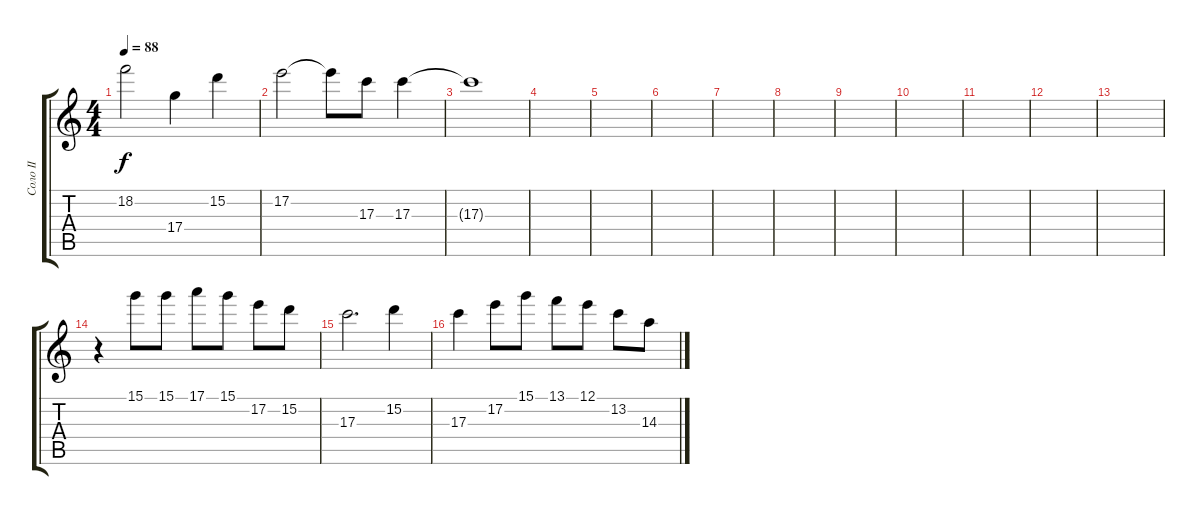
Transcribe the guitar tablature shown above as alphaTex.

\track ("Соло II" "Соло II") {instrument distortionguitar}
\staff {score tabs}
\tuning (E4 B3 G3 D3 A2 E2) {hide}
\ts (4 4)
\tempo 88
\clef g2
\ks c
18.2.2{dy f} 17.4.4 15.2.4 |
17.2.2 17.2{t}.8 17.3.8 17.3.4{volume 5} |
17.3{t}.1 |
|
|
|
|
|
|
|
|
|
|
r.4{volume 12} 15.1.8 15.1.8 17.1.8 15.1.8 17.2.8 15.2.8 |
17.3.2{d} 15.2.4 |
17.3.4 17.2.8 15.1.8 13.1.8 12.1.8 13.2.8 14.3.8
